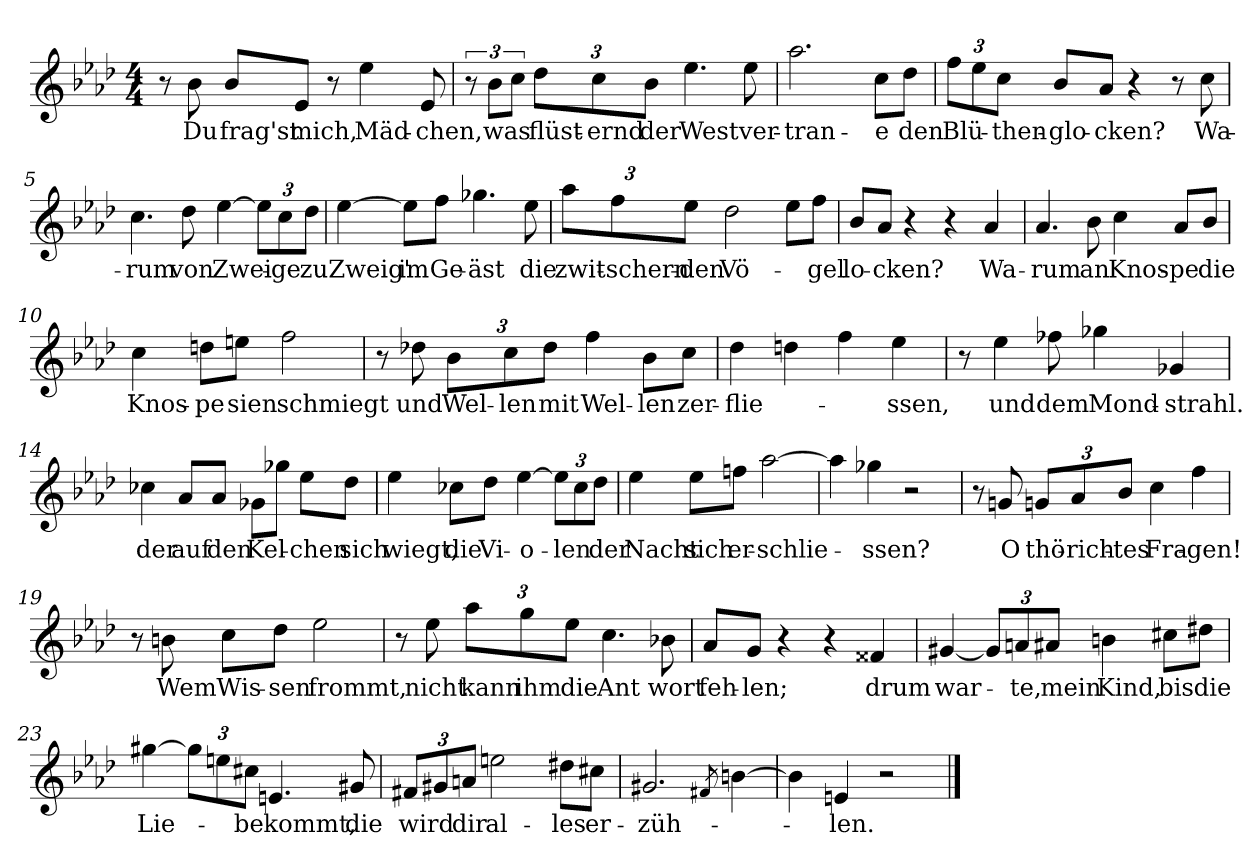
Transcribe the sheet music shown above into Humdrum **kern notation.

**kern	**text
*part1	*part1
*staff1	*staff1
*clefG2	*
*k[b-e-a-d-]	*
*M4/4	*
=1	=1
8r	.
!	!LO:LY:b
8b-\	Du
!	!LO:LY:b
8b-/L	frag'st
!	!LO:LY:b
8e-/J	mich,
8r	.
!	!LO:LY:b
4ee-\	Mäd-
!	!LO:LY:b
8e-/	-chen,
=2	=2
12r	.
!	!LO:LY:b
12b-\L	was
12cc\J	.
!	!LO:LY:b
12dd-\L	flüst-
!	!LO:LY:b
12cc\	-ernd
!	!LO:LY:b
12b-\J	der
!	!LO:LY:b
4.ee-\	West
!	!LO:LY:b
8ee-\	ver-
=3	=3
!	!LO:LY:b
2.aa-\	-tran-
!	!LO:LY:b
8cc\L	-e
!	!LO:LY:b
8dd-\J	den
=4	=4
!	!LO:LY:b
12ff\L	Blü-
12ee-\	.
!	!LO:LY:b
12cc\J	-then-
!	!LO:LY:b
8b-/L	-glo-
!	!LO:LY:b
8a-/J	-cken?
4r	.
8r	.
!	!LO:LY:b
8cc\	Wa-
!!LO:LB:g=z
=5	=5
!	!LO:LY:b
4.cc\	-rum
!	!LO:LY:b
8dd-\	von
!	!LO:LY:b
[4ee-\	Zwei-
12ee-\L]	.
!	!LO:LY:b
12cc\	-ge
!	!LO:LY:b
12dd-\J	zu
=6	=6
!	!LO:LY:b
[4ee-\	Zweig'
!	!LO:LY:b
8ee-\L]	im
!	!LO:LY:b
8ff\J	Ge-
!	!LO:LY:b
4.gg-X\	-äst
!	!LO:LY:b
8ee-\	die
=7	=7
!	!LO:LY:b
12aa-\L	zwit-
!	!LO:LY:b
12ff\	-schern-
!	!LO:LY:b
12ee-\J	-den
!	!LO:LY:b
2dd-\	Vö-
8ee-\L	.
!	!LO:LY:b
8ff\J	-gel
=8	=8
!	!LO:LY:b
8b-/L	lo-
!	!LO:LY:b
8a-/J	-cken?
4r	.
4r	.
!	!LO:LY:b
4a-/	Wa-
=9	=9
!	!LO:LY:b
4.a-/	-rum
!	!LO:LY:b
8b-\	an
!	!LO:LY:b
4cc\	Knos-
!	!LO:LY:b
8a-/L	-pe
!	!LO:LY:b
8b-/J	die
!!LO:LB:g=z
=10	=10
!	!LO:LY:b
4cc\	Knos-
!	!LO:LY:b
8ddn\L	-pe
!	!LO:LY:b
8een\J	sien
!	!LO:LY:b
2ff\	schmiegt
=11	=11
8r	.
!	!LO:LY:b
8dd-X\	und
!	!LO:LY:b
12b-\L	Wel-
!	!LO:LY:b
12cc\	-len
!	!LO:LY:b
12dd-\J	mit
!	!LO:LY:b
4ff\	Wel-
!	!LO:LY:b
8b-\L	-len
!	!LO:LY:b
8cc\J	zer-
=12	=12
!	!LO:LY:b
4dd-\	-flie-
4ddn\	.
4ff\	.
!	!LO:LY:b
4ee-\	-ssen,
=13	=13
8r	.
!	!LO:LY:b
4ee-\	und
!	!LO:LY:b
8ff-X\	dem
!	!LO:LY:b
4gg-X\	Mond-
!	!LO:LY:b
4g-X/	-strahl.
!!LO:LB:g=z
=14	=14
!	!LO:LY:b
4cc-X\	der
!	!LO:LY:b
8a-/L	auf
!	!LO:LY:b
8a-/J	den
!	!LO:LY:b
8g-X\L	Kel-
8gg-X\J	.
!	!LO:LY:b
8ee-\L	-chen
!	!LO:LY:b
8dd-\J	sich
=15	=15
!	!LO:LY:b
4ee-\	wiegt,
!	!LO:LY:b
8cc-X\L	die
!	!LO:LY:b
8dd-\J	Vi-
!	!LO:LY:b
[4ee-\	-o-
12ee-\L]	.
!	!LO:LY:b
12cc-\	-len
!	!LO:LY:b
12dd-\J	der
=16	=16
!	!LO:LY:b
4ee-\	Nacht
!	!LO:LY:b
8ee-\L	sich
!	!LO:LY:b
8ffn\J	er-
!	!LO:LY:b
[2aa-\	-schlie-
=17	=17
4aa-\]	.
!	!LO:LY:b
4gg-X\	-ssen?
2r	.
=18	=18
8r	.
!	!LO:LY:b
8gn/	O
!	!LO:LY:b
12gn/L	thö-
!	!LO:LY:b
12a-/	-rich-
!	!LO:LY:b
12b-/J	-tes
!	!LO:LY:b
4cc\	Fra-
!	!LO:LY:b
4ff\	-gen!
!!LO:LB:g=z
=19	=19
8r	.
!	!LO:LY:b
8bn\	Wem
!	!LO:LY:b
8cc\L	Wis-
!	!LO:LY:b
8dd-\J	-sen
!	!LO:LY:b
2ee-\	frommt,
=20	=20
8r	.
!	!LO:LY:b
8ee-\	nicht
!	!LO:LY:b
12aa-\L	kann
!	!LO:LY:b
12gg\	ihm
!	!LO:LY:b
12ee-\J	die
!	!LO:LY:b
4.cc\	Ant
!	!LO:LY:b
8b-X\	wort
=21	=21
!	!LO:LY:b
8a-/L	feh-
!	!LO:LY:b
8g/J	-len;
4r	.
4r	.
!	!LO:LY:b
4f##X/	drum
=22	=22
!	!LO:LY:b
[4g#X/	war-
12g#/L]	.
!	!LO:LY:b
12an/	-te,
!	!LO:LY:b
12a#X/J	mein
!	!LO:LY:b
4bn\	Kind,
!	!LO:LY:b
8cc#X\L	bis
!	!LO:LY:b
8dd#X\J	die
!!LO:LB:g=z
=23	=23
!	!LO:LY:b
[4gg#X\	Lie-
12gg#\L]	.
12een\	.
!	!LO:LY:b
12cc#X\J	-be
!	!LO:LY:b
4.en/	kommt,
!	!LO:LY:b
8g#X/	die
=24	=24
!	!LO:LY:b
12f#X/L	wird
12g#X/	.
!	!LO:LY:b
12an/J	dir
!	!LO:LY:b
2een\	al-
!	!LO:LY:b
8dd#X\L	-les
!	!LO:LY:b
8cc#X\J	er-
=25	=25
!	!LO:LY:b
2.g#X/	-züh-
8qf#X/	.
[4bn\	.
=26	=26
4b\]	.
!	!LO:LY:b
4en/	-len.
2r	.
==	==
*-	*-
